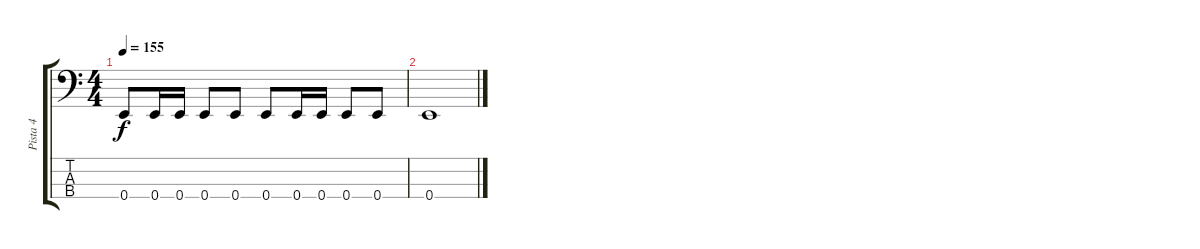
\track ("Pista 4" "Pista 4") {instrument electricbassfinger}
\staff {score tabs}
\tuning (G2 D2 A1 E1) {hide}
\ts (4 4)
\tempo 155
\clef f4
\ks c
0.4.8{dy f} 0.4.16 0.4.16 0.4.8 0.4.8 0.4.8 0.4.16 0.4.16 0.4.8 0.4.8 |
0.4.1
